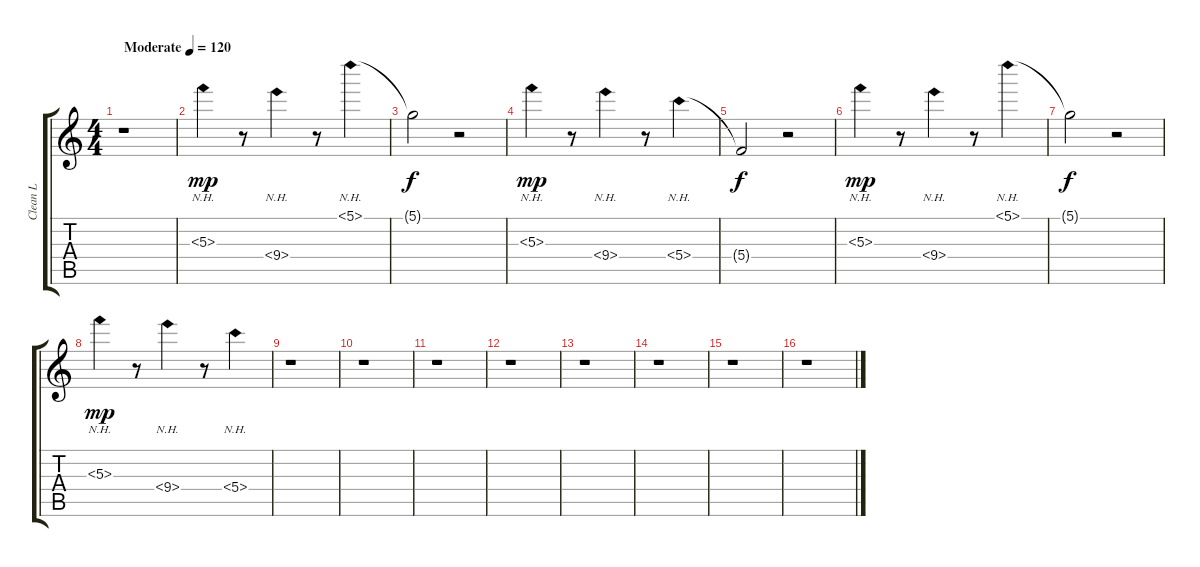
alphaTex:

\track ("Clean L" "Clean L") {instrument acousticguitarsteel}
\staff {score tabs}
\tuning (D4 A3 F3 C3 G2 C2) {hide}
\ts (4 4)
\tempo (120 "Moderate")
\clef g2
\ks c
r.1{dy mp instrument acousticguitarsteel} |
5.3{nh}.4 r.8 9.4{nh}.4 r.8 5.1{nh}.4 |
5.1{t}.2{dy f} r.2 |
5.3{nh}.4{dy mp} r.8 9.4{nh}.4 r.8 5.4{nh}.4 |
5.4{t}.2{dy f} r.2 |
5.3{nh}.4{dy mp} r.8 9.4{nh}.4 r.8 5.1{nh}.4 |
5.1{t}.2{dy f} r.2 |
5.3{nh}.4{dy mp} r.8 9.4{nh}.4 r.8 5.4{nh}.4 |
r.1 |
r.1 |
r.1 |
r.1 |
r.1 |
r.1 |
r.1 |
r.1
